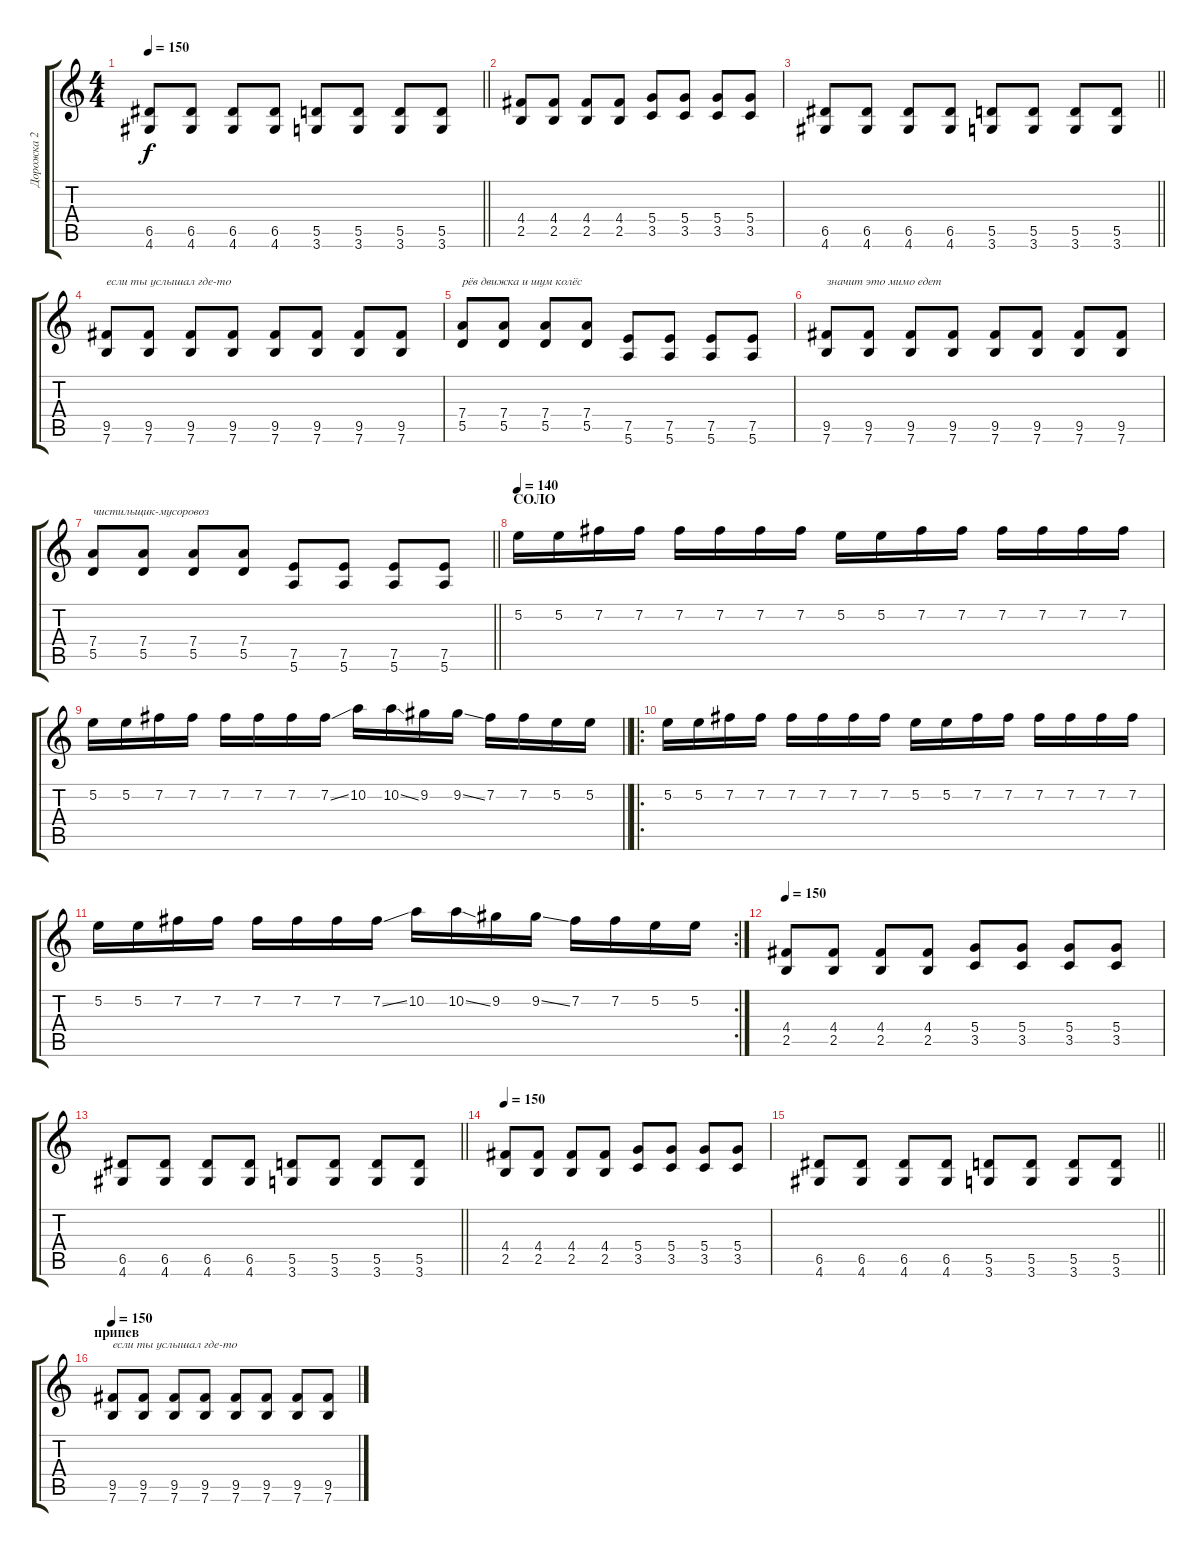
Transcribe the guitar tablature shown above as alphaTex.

\track ("Дорожка 2" "Дорожка 2") {instrument distortionguitar}
\staff {score tabs}
\tuning (E4 B3 G3 D3 A2 E2) {hide}
\ts (4 4)
\tempo 150
\clef g2
\barLineRight lightlight
\ks c
(6.5 4.6).8{dy f} (6.5 4.6).8 (6.5 4.6).8 (6.5 4.6).8 (5.5 3.6).8 (5.5 3.6).8 (5.5 3.6).8 (5.5 3.6).8 |
(4.4 2.5).8 (4.4 2.5).8 (4.4 2.5).8 (4.4 2.5).8 (5.4 3.5).8 (5.4 3.5).8 (5.4 3.5).8 (5.4 3.5).8 |
\barLineRight lightlight
(6.5 4.6).8 (6.5 4.6).8 (6.5 4.6).8 (6.5 4.6).8 (5.5 3.6).8 (5.5 3.6).8 (5.5 3.6).8 (5.5 3.6).8 |
(9.5 7.6).8{txt "если ты услышал где-то"} (9.5 7.6).8 (9.5 7.6).8 (9.5 7.6).8 (9.5 7.6).8 (9.5 7.6).8 (9.5 7.6).8 (9.5 7.6).8 |
(7.4 5.5).8{txt "рёв движка и шум колёс "} (7.4 5.5).8 (7.4 5.5).8 (7.4 5.5).8 (7.5 5.6).8 (7.5 5.6).8 (7.5 5.6).8 (7.5 5.6).8 |
(9.5 7.6).8{txt "значит это мимо едет "} (9.5 7.6).8 (9.5 7.6).8 (9.5 7.6).8 (9.5 7.6).8 (9.5 7.6).8 (9.5 7.6).8 (9.5 7.6).8 |
\barLineRight lightlight
(7.4 5.5).8{txt "чистильщик-мусоровоз"} (7.4 5.5).8 (7.4 5.5).8 (7.4 5.5).8 (7.5 5.6).8 (7.5 5.6).8 (7.5 5.6).8 (7.5 5.6).8 |
\section ("" "СОЛО")
\tempo 140
5.2.16 5.2.16 7.2.16 7.2.16 7.2.16 7.2.16 7.2.16 7.2.16 5.2.16 5.2.16 7.2.16 7.2.16 7.2.16 7.2.16 7.2.16 7.2.16 |
\barLineRight lightlight
5.2.16 5.2.16 7.2.16 7.2.16 7.2.16 7.2.16 7.2.16 7.2{ss}.16 10.2.16 10.2{ss}.16 9.2.16 9.2{ss}.16 7.2.16 7.2.16 5.2.16 5.2.16 |
\ro
5.2.16 5.2.16 7.2.16 7.2.16 7.2.16 7.2.16 7.2.16 7.2.16 5.2.16 5.2.16 7.2.16 7.2.16 7.2.16 7.2.16 7.2.16 7.2.16 |
\rc 2
5.2.16 5.2.16 7.2.16 7.2.16 7.2.16 7.2.16 7.2.16 7.2{ss}.16 10.2.16 10.2{ss}.16 9.2.16 9.2{ss}.16 7.2.16 7.2.16 5.2.16 5.2.16 |
\tempo 150
(4.4 2.5).8 (4.4 2.5).8 (4.4 2.5).8 (4.4 2.5).8 (5.4 3.5).8 (5.4 3.5).8 (5.4 3.5).8 (5.4 3.5).8 |
\barLineRight lightlight
(6.5 4.6).8 (6.5 4.6).8 (6.5 4.6).8 (6.5 4.6).8 (5.5 3.6).8 (5.5 3.6).8 (5.5 3.6).8 (5.5 3.6).8 |
\tempo 150
(4.4 2.5).8 (4.4 2.5).8 (4.4 2.5).8 (4.4 2.5).8 (5.4 3.5).8 (5.4 3.5).8 (5.4 3.5).8 (5.4 3.5).8 |
\barLineRight lightlight
(6.5 4.6).8 (6.5 4.6).8 (6.5 4.6).8 (6.5 4.6).8 (5.5 3.6).8 (5.5 3.6).8 (5.5 3.6).8 (5.5 3.6).8 |
\section ("" "припев")
\tempo 150
(9.5 7.6).8{txt "если ты услышал где-то"} (9.5 7.6).8 (9.5 7.6).8 (9.5 7.6).8 (9.5 7.6).8 (9.5 7.6).8 (9.5 7.6).8 (9.5 7.6).8
